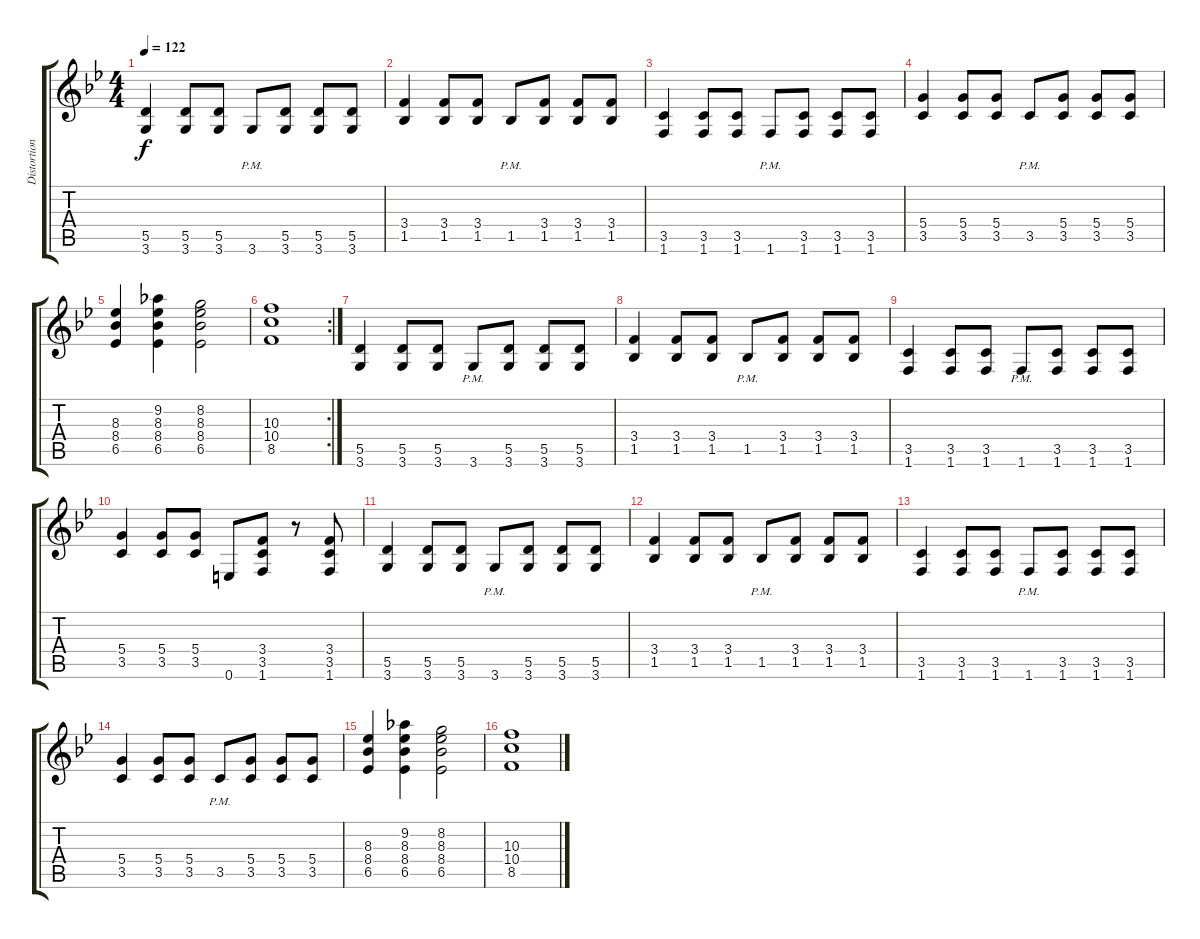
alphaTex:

\track ("Distortion" "Distortion") {instrument distortionguitar}
\staff {score tabs}
\tuning (E4 B3 G3 D3 A2 E2) {hide}
\ts (4 4)
\tempo 122
\clef g2
\ks bb
(5.5 3.6).4{dy f} (5.5 3.6).8 (5.5 3.6).8 3.6{pm}.8 (5.5 3.6).8 (5.5 3.6).8 (5.5 3.6).8 |
(3.4 1.5).4 (3.4 1.5).8 (3.4 1.5).8 1.5{pm}.8 (3.4 1.5).8 (3.4 1.5).8 (3.4 1.5).8 |
(3.5 1.6).4 (3.5 1.6).8 (3.5 1.6).8 1.6{pm}.8 (3.5 1.6).8 (3.5 1.6).8 (3.5 1.6).8 |
(5.4 3.5).4 (5.4 3.5).8 (5.4 3.5).8 3.5{pm}.8 (5.4 3.5).8 (5.4 3.5).8 (5.4 3.5).8 |
(8.3 8.4 6.5).4 (9.2 8.3 8.4 6.5).4 (8.2 8.3 8.4 6.5).2 |
\rc 2
(10.3 10.4 8.5).1 |
(5.5 3.6).4 (5.5 3.6).8 (5.5 3.6).8 3.6{pm}.8 (5.5 3.6).8 (5.5 3.6).8 (5.5 3.6).8 |
(3.4 1.5).4 (3.4 1.5).8 (3.4 1.5).8 1.5{pm}.8 (3.4 1.5).8 (3.4 1.5).8 (3.4 1.5).8 |
(3.5 1.6).4 (3.5 1.6).8 (3.5 1.6).8 1.6{pm}.8 (3.5 1.6).8 (3.5 1.6).8 (3.5 1.6).8 |
(5.4 3.5).4 (5.4 3.5).8 (5.4 3.5).8 0.6.8 (3.4 3.5 1.6).8 r.8 (3.4 3.5 1.6).8 |
(5.5 3.6).4 (5.5 3.6).8 (5.5 3.6).8 3.6{pm}.8 (5.5 3.6).8 (5.5 3.6).8 (5.5 3.6).8 |
(3.4 1.5).4 (3.4 1.5).8 (3.4 1.5).8 1.5{pm}.8 (3.4 1.5).8 (3.4 1.5).8 (3.4 1.5).8 |
(3.5 1.6).4 (3.5 1.6).8 (3.5 1.6).8 1.6{pm}.8 (3.5 1.6).8 (3.5 1.6).8 (3.5 1.6).8 |
(5.4 3.5).4 (5.4 3.5).8 (5.4 3.5).8 3.5{pm}.8 (5.4 3.5).8 (5.4 3.5).8 (5.4 3.5).8 |
(8.3 8.4 6.5).4 (9.2 8.3 8.4 6.5).4 (8.2 8.3 8.4 6.5).2 |
(10.3 10.4 8.5).1
